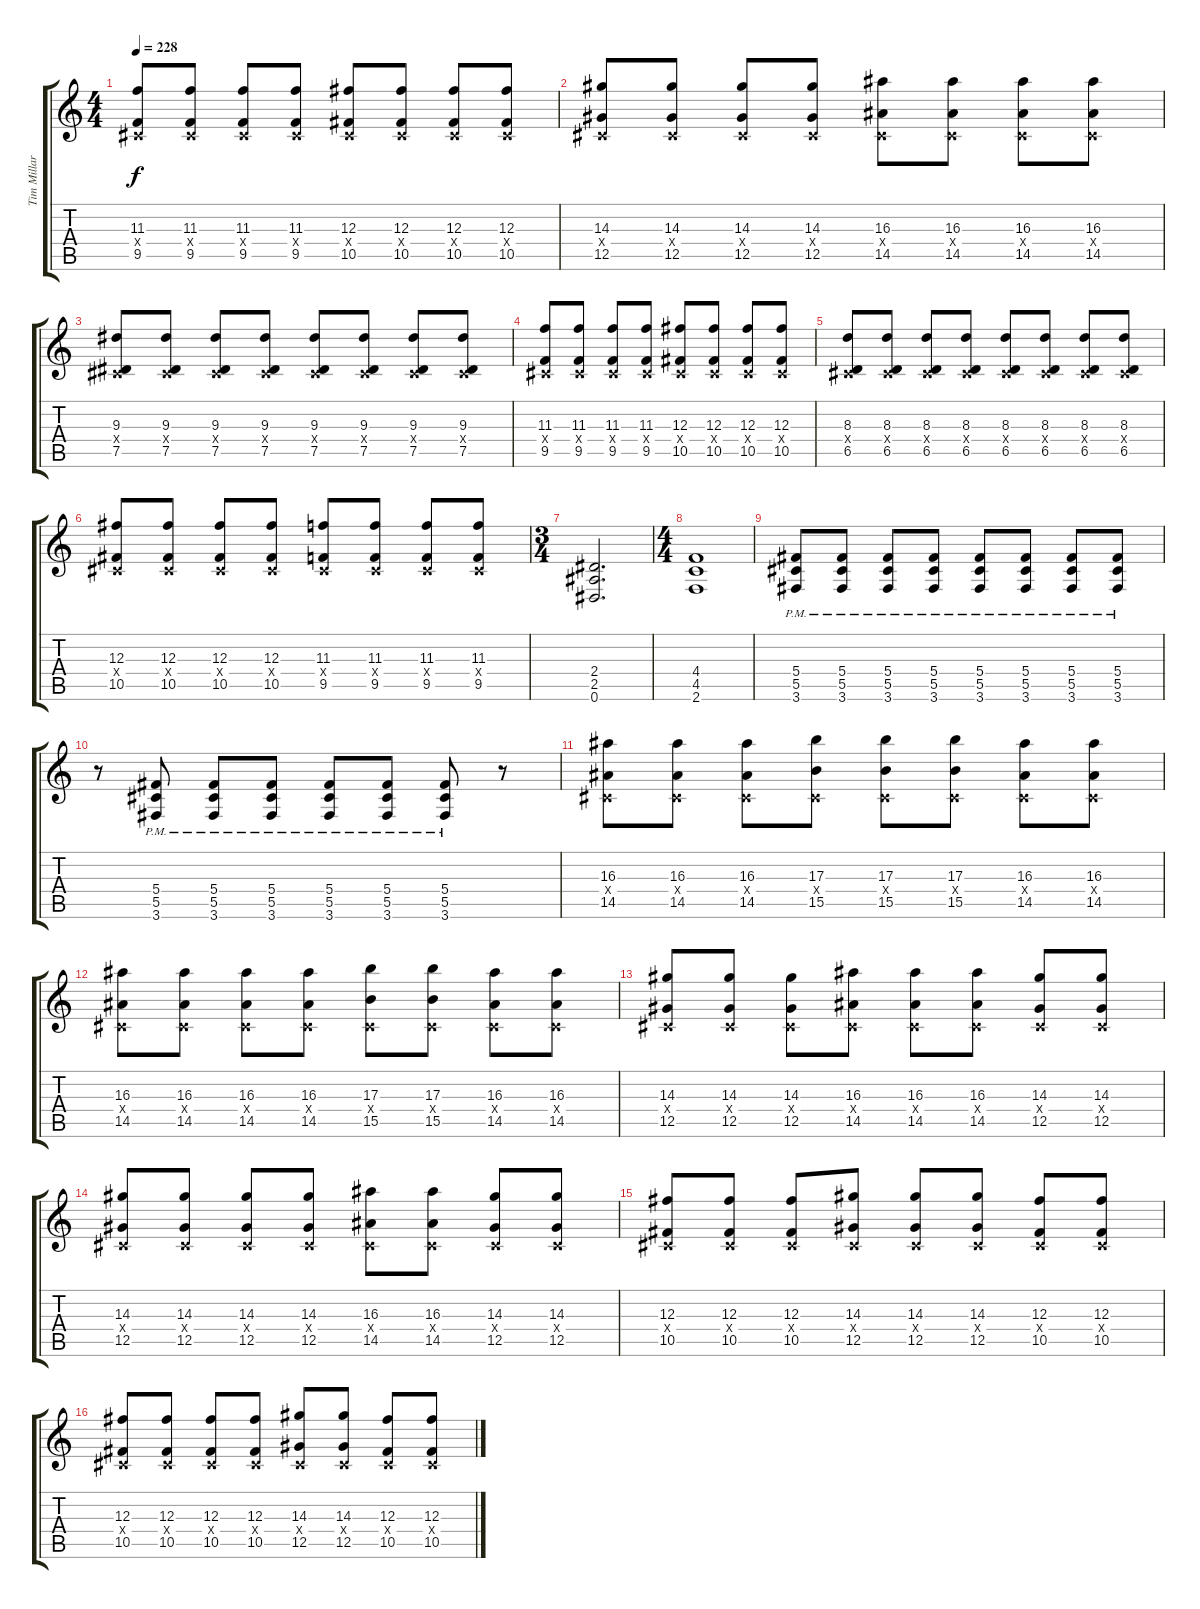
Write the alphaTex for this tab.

\track ("Tim Millar" "Tim Millar") {instrument distortionguitar}
\staff {score tabs}
\tuning (Eb4 Bb3 Gb3 Db3 Ab2 Eb2) {hide}
\ts (4 4)
\tempo 228
\clef g2
\ks c
(11.3 0.4{x} 9.5).8{dy f} (11.3 0.4{x} 9.5).8 (11.3 0.4{x} 9.5).8 (11.3 0.4{x} 9.5).8 (12.3 0.4{x} 10.5).8 (12.3 0.4{x} 10.5).8 (12.3 0.4{x} 10.5).8 (12.3 0.4{x} 10.5).8 |
(14.3 0.4{x} 12.5).8 (14.3 0.4{x} 12.5).8 (14.3 0.4{x} 12.5).8 (14.3 0.4{x} 12.5).8 (16.3 0.4{x} 14.5).8 (16.3 0.4{x} 14.5).8 (16.3 0.4{x} 14.5).8 (16.3 0.4{x} 14.5).8 |
(9.3 0.4{x} 7.5).8 (9.3 0.4{x} 7.5).8 (9.3 0.4{x} 7.5).8 (9.3 0.4{x} 7.5).8 (9.3 0.4{x} 7.5).8 (9.3 0.4{x} 7.5).8 (9.3 0.4{x} 7.5).8 (9.3 0.4{x} 7.5).8 |
(11.3 0.4{x} 9.5).8 (11.3 0.4{x} 9.5).8 (11.3 0.4{x} 9.5).8 (11.3 0.4{x} 9.5).8 (12.3 0.4{x} 10.5).8 (12.3 0.4{x} 10.5).8 (12.3 0.4{x} 10.5).8 (12.3 0.4{x} 10.5).8 |
(8.3 0.4{x} 6.5).8 (8.3 0.4{x} 6.5).8 (8.3 0.4{x} 6.5).8 (8.3 0.4{x} 6.5).8 (8.3 0.4{x} 6.5).8 (8.3 0.4{x} 6.5).8 (8.3 0.4{x} 6.5).8 (8.3 0.4{x} 6.5).8 |
(12.3 0.4{x} 10.5).8 (12.3 0.4{x} 10.5).8 (12.3 0.4{x} 10.5).8 (12.3 0.4{x} 10.5).8 (11.3 0.4{x} 9.5).8 (11.3 0.4{x} 9.5).8 (11.3 0.4{x} 9.5).8 (11.3 0.4{x} 9.5).8 |
\ts (3 4)
(2.4 2.5 0.6).2{d} |
\ts (4 4)
(4.4 4.5 2.6).1 |
(5.4{pm} 5.5{pm} 3.6{pm}).8 (5.4{pm} 5.5{pm} 3.6{pm}).8 (5.4{pm} 5.5{pm} 3.6{pm}).8 (5.4{pm} 5.5{pm} 3.6{pm}).8 (5.4{pm} 5.5{pm} 3.6{pm}).8 (5.4{pm} 5.5{pm} 3.6{pm}).8 (5.4{pm} 5.5{pm} 3.6{pm}).8 (5.4{pm} 5.5{pm} 3.6{pm}).8 |
r.8 (5.4{pm} 5.5{pm} 3.6{pm}).8 (5.4{pm} 5.5{pm} 3.6{pm}).8 (5.4{pm} 5.5{pm} 3.6{pm}).8 (5.4{pm} 5.5{pm} 3.6{pm}).8 (5.4{pm} 5.5{pm} 3.6{pm}).8 (5.4{pm} 5.5{pm} 3.6{pm}).8 r.8 |
(16.3 0.4{x} 14.5).8 (16.3 0.4{x} 14.5).8 (16.3 0.4{x} 14.5).8 (17.3 0.4{x} 15.5).8 (17.3 0.4{x} 15.5).8 (17.3 0.4{x} 15.5).8 (16.3 0.4{x} 14.5).8 (16.3 0.4{x} 14.5).8 |
(16.3 0.4{x} 14.5).8 (16.3 0.4{x} 14.5).8 (16.3 0.4{x} 14.5).8 (16.3 0.4{x} 14.5).8 (17.3 0.4{x} 15.5).8 (17.3 0.4{x} 15.5).8 (16.3 0.4{x} 14.5).8 (16.3 0.4{x} 14.5).8 |
(14.3 0.4{x} 12.5).8 (14.3 0.4{x} 12.5).8 (14.3 0.4{x} 12.5).8 (16.3 0.4{x} 14.5).8 (16.3 0.4{x} 14.5).8 (16.3 0.4{x} 14.5).8 (14.3 0.4{x} 12.5).8 (14.3 0.4{x} 12.5).8 |
(14.3 0.4{x} 12.5).8 (14.3 0.4{x} 12.5).8 (14.3 0.4{x} 12.5).8 (14.3 0.4{x} 12.5).8 (16.3 0.4{x} 14.5).8 (16.3 0.4{x} 14.5).8 (14.3 0.4{x} 12.5).8 (14.3 0.4{x} 12.5).8 |
(12.3 0.4{x} 10.5).8 (12.3 0.4{x} 10.5).8 (12.3 0.4{x} 10.5).8 (14.3 0.4{x} 12.5).8 (14.3 0.4{x} 12.5).8 (14.3 0.4{x} 12.5).8 (12.3 0.4{x} 10.5).8 (12.3 0.4{x} 10.5).8 |
(12.3 0.4{x} 10.5).8 (12.3 0.4{x} 10.5).8 (12.3 0.4{x} 10.5).8 (12.3 0.4{x} 10.5).8 (14.3 0.4{x} 12.5).8 (14.3 0.4{x} 12.5).8 (12.3 0.4{x} 10.5).8 (12.3 0.4{x} 10.5).8
